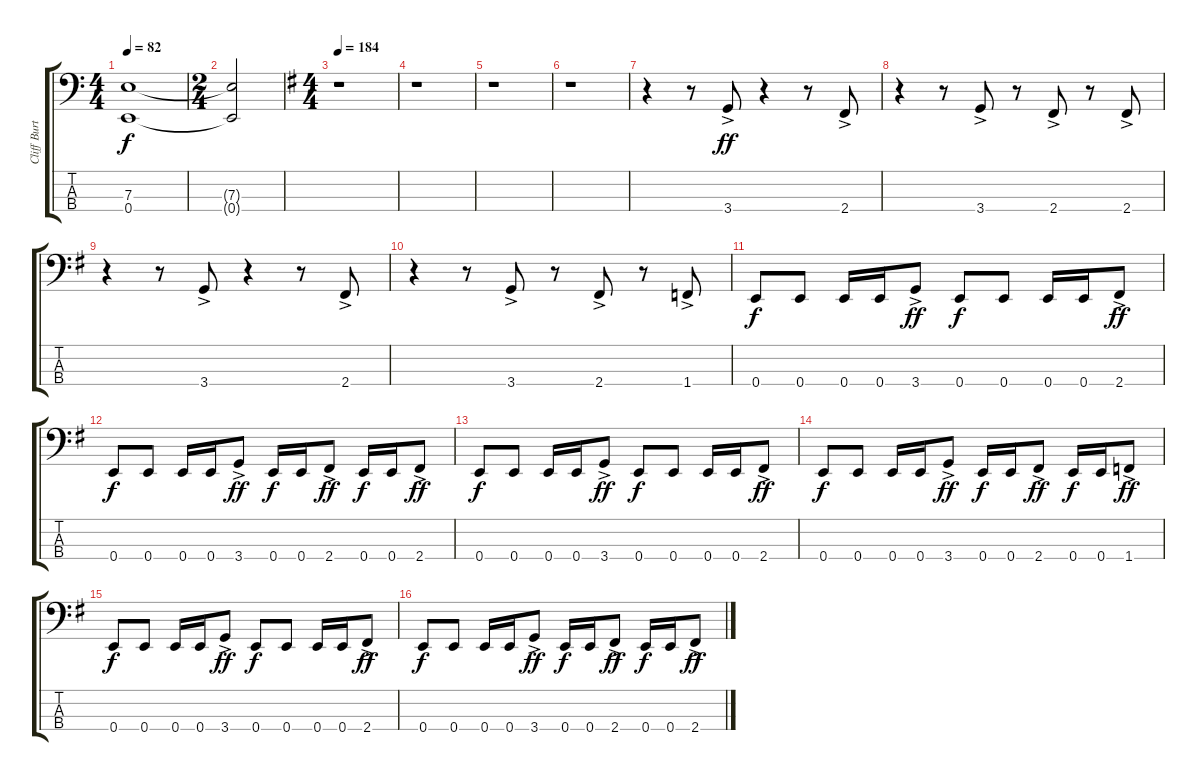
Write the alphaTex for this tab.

\track ("Cliff Burton" "Cliff Burt") {instrument electricbassfinger}
\staff {score tabs}
\tuning (G2 D2 A1 E1) {hide}
\ts (4 4)
\tempo 82
\clef f4
\ks c
(7.3{t} 0.4{t}).1{dy f} |
\ts (2 4)
(7.3{t} 0.4{t}).2{volume 0} |
\ts (4 4)
\tempo 184
\ks g
r.1 |
r.1 |
r.1 |
r.1 |
r.4{volume 10 instrument electricbassfinger} r.8 3.4{ac}.8{dy ff} r.4 r.8 2.4{ac}.8 |
r.4 r.8 3.4{ac}.8 r.8 2.4{ac}.8 r.8 2.4{ac}.8 |
r.4 r.8 3.4{ac}.8 r.4 r.8 2.4{ac}.8 |
r.4 r.8 3.4{ac}.8 r.8 2.4{ac}.8 r.8 1.4{ac}.8 |
0.4.8{dy f} 0.4.8 0.4.16 0.4.16 3.4{ac}.8{dy ff} 0.4.8{dy f} 0.4.8 0.4.16 0.4.16 2.4{ac}.8{dy ff} |
0.4.8{dy f} 0.4.8 0.4.16 0.4.16 3.4{ac}.8{dy ff} 0.4.16{dy f} 0.4.16 2.4{ac}.8{dy ff} 0.4.16{dy f} 0.4.16 2.4{ac}.8{dy ff} |
0.4.8{dy f} 0.4.8 0.4.16 0.4.16 3.4{ac}.8{dy ff} 0.4.8{dy f} 0.4.8 0.4.16 0.4.16 2.4{ac}.8{dy ff} |
0.4.8{dy f} 0.4.8 0.4.16 0.4.16 3.4{ac}.8{dy ff} 0.4.16{dy f} 0.4.16 2.4{ac}.8{dy ff} 0.4.16{dy f} 0.4.16 1.4{ac}.8{dy ff} |
0.4.8{dy f} 0.4.8 0.4.16 0.4.16 3.4{ac}.8{dy ff} 0.4.8{dy f} 0.4.8 0.4.16 0.4.16 2.4{ac}.8{dy ff} |
0.4.8{dy f} 0.4.8 0.4.16 0.4.16 3.4{ac}.8{dy ff} 0.4.16{dy f} 0.4.16 2.4{ac}.8{dy ff} 0.4.16{dy f} 0.4.16 2.4{ac}.8{dy ff}
